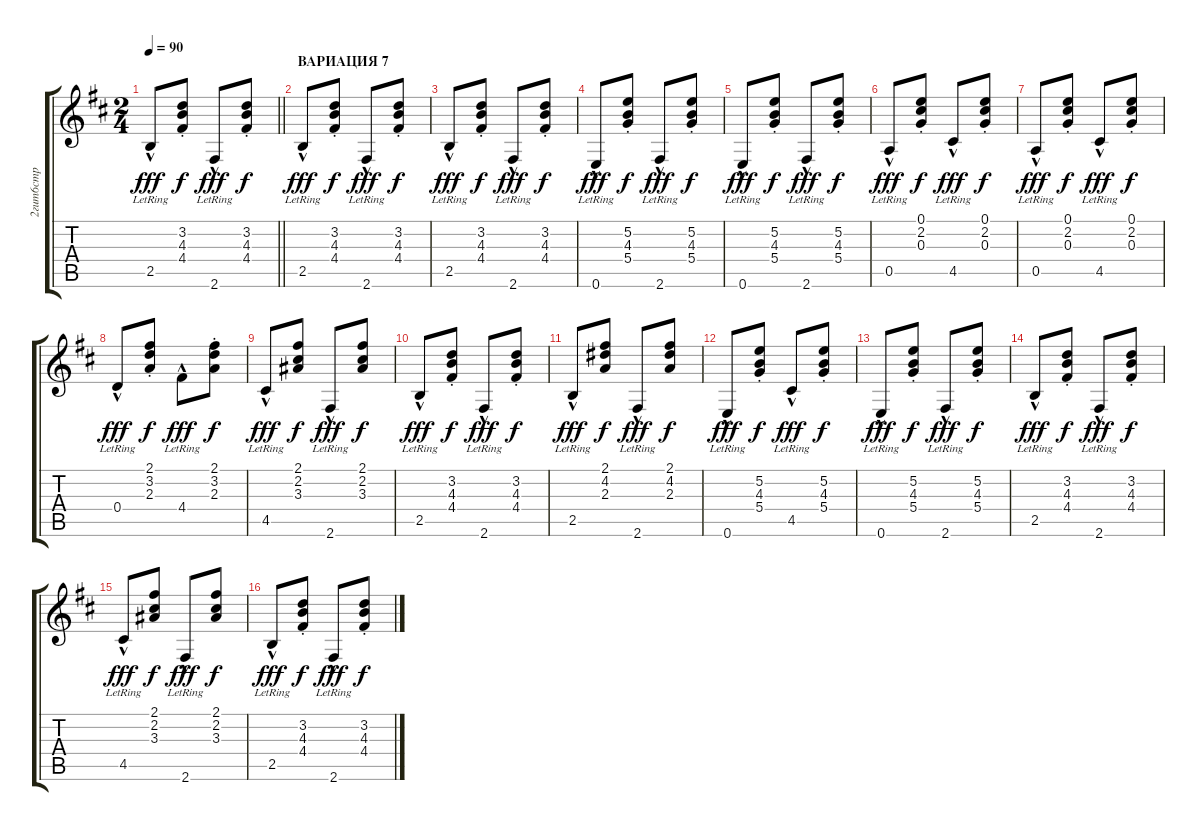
\track ("2гит6стр" "2гит6стр") {instrument acousticguitarnylon}
\staff {score tabs}
\tuning (E4 B3 G3 D3 A2 E2) {hide}
\ts (2 4)
\tempo 90
\clef g2
\barLineRight lightlight
\ks bminor
2.5{hac lr}.8{dy fff} (3.2{st} 4.3{st} 4.4{st}).8{dy f} 2.6{hac lr}.8{dy fff} (3.2{st} 4.3{st} 4.4{st}).8{dy f} |
\section ("" "ВАРИАЦИЯ 7")
2.5{hac lr}.8{dy fff} (3.2{st} 4.3{st} 4.4{st}).8{dy f} 2.6{hac lr}.8{dy fff} (3.2{st} 4.3{st} 4.4{st}).8{dy f} |
2.5{hac lr}.8{dy fff} (3.2{st} 4.3{st} 4.4{st}).8{dy f} 2.6{hac lr}.8{dy fff} (3.2{st} 4.3{st} 4.4{st}).8{dy f} |
0.6{hac lr}.8{dy fff} (5.2{st} 4.3{st} 5.4{st}).8{dy f} 2.6{hac lr}.8{dy fff} (5.2{st} 4.3{st} 5.4{st}).8{dy f} |
0.6{hac lr}.8{dy fff} (5.2{st} 4.3{st} 5.4{st}).8{dy f} 2.6{hac lr}.8{dy fff} (5.2{st} 4.3{st} 5.4{st}).8{dy f} |
0.5{hac lr}.8{dy fff} (0.1{st} 2.2{st} 0.3{st}).8{dy f} 4.5{hac lr}.8{dy fff} (0.1{st} 2.2{st} 0.3{st}).8{dy f} |
0.5{hac lr}.8{dy fff} (0.1{st} 2.2{st} 0.3{st}).8{dy f} 4.5{hac lr}.8{dy fff} (0.1{st} 2.2{st} 0.3{st}).8{dy f} |
0.4{hac lr}.8{dy fff} (2.1{st} 3.2{st} 2.3{st}).8{dy f} 4.4{hac lr}.8{dy fff} (2.1{st} 3.2{st} 2.3{st}).8{dy f} |
4.5{hac lr}.8{dy fff} (2.1 2.2 3.3).8{dy f} 2.6{hac lr}.8{dy fff} (2.1 2.2 3.3).8{dy f} |
2.5{hac lr}.8{dy fff} (3.2{st} 4.3{st} 4.4{st}).8{dy f} 2.6{hac lr}.8{dy fff} (3.2{st} 4.3{st} 4.4{st}).8{dy f} |
2.5{hac lr}.8{dy fff} (2.1 4.2 2.3).8{dy f} 2.6{hac lr}.8{dy fff} (2.1 4.2 2.3).8{dy f} |
0.6{hac lr}.8{dy fff} (5.2{st} 4.3{st} 5.4{st}).8{dy f} 4.5{hac lr}.8{dy fff} (5.2{st} 4.3{st} 5.4{st}).8{dy f} |
0.6{hac lr}.8{dy fff} (5.2{st} 4.3{st} 5.4{st}).8{dy f} 2.6{hac lr}.8{dy fff} (5.2{st} 4.3{st} 5.4{st}).8{dy f} |
2.5{hac lr}.8{dy fff} (3.2{st} 4.3{st} 4.4{st}).8{dy f} 2.6{hac lr}.8{dy fff} (3.2{st} 4.3{st} 4.4{st}).8{dy f} |
4.5{hac lr}.8{dy fff} (2.1 2.2 3.3).8{dy f} 2.6{hac lr}.8{dy fff} (2.1 2.2 3.3).8{dy f} |
2.5{hac lr}.8{dy fff} (3.2{st} 4.3{st} 4.4{st}).8{dy f} 2.6{hac lr}.8{dy fff} (3.2{st} 4.3{st} 4.4{st}).8{dy f}
